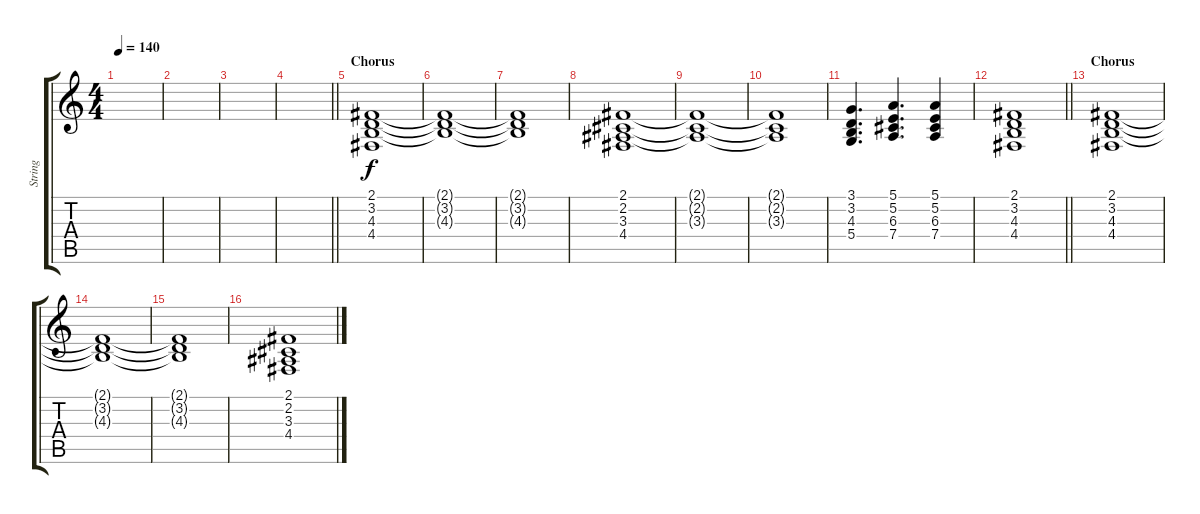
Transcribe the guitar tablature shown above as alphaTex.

\track ("String" "String") {instrument stringensemble1}
\staff {score tabs}
\tuning (E4 B3 G3 D3 A2 E2) {hide}
\ts (4 4)
\tempo 140
\clef g2
\ks c
|
|
|
\barLineRight lightlight
|
\section ("" "Chorus")
(2.1 3.2 4.3 4.4).1{volume 7} |
(2.1{t} 3.2{t} 4.3{t}).1 |
(2.1{t} 3.2{t} 4.3{t}).1 |
(2.1 2.2 3.3 4.4).1 |
(2.1{t} 2.2{t} 3.3{t}).1 |
(2.1{t} 2.2{t} 3.3{t}).1 |
(3.1 3.2 4.3 5.4).4{d} (5.1 5.2 6.3 7.4).4{d} (5.1 5.2 6.3 7.4).4 |
\barLineRight lightlight
(2.1 3.2 4.3 4.4).1 |
\section ("" "Chorus")
(2.1 3.2 4.3 4.4).1 |
(2.1{t} 3.2{t} 4.3{t}).1 |
(2.1{t} 3.2{t} 4.3{t}).1 |
(2.1 2.2 3.3 4.4).1
